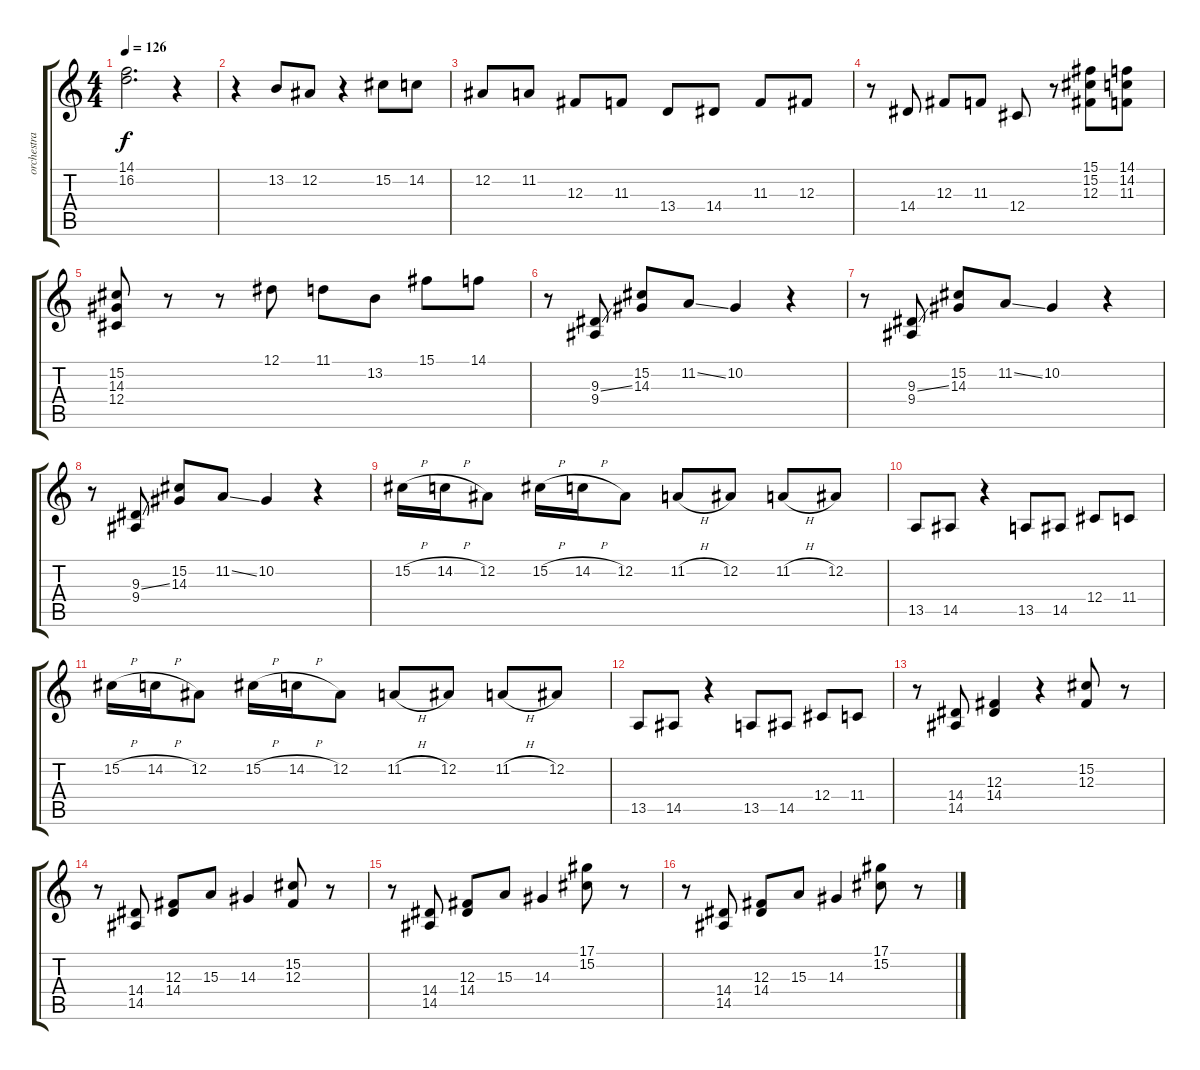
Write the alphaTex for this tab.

\track ("orchestra" "orchestra") {instrument stringensemble1}
\staff {score tabs}
\tuning (Eb4 Bb3 Gb3 Db3 Ab2 Eb2) {hide}
\ts (4 4)
\tempo 126
\clef g2
\ks c
(14.1 16.2).2{d dy f} r.4 |
r.4 13.2.8 12.2.8 r.4 15.2.8 14.2.8 |
12.2.8 11.2.8 12.3.8 11.3.8 13.4.8 14.4.8 11.3.8 12.3.8 |
r.8 14.4.8 12.3.8 11.3.8 12.4.8 r.8 (15.1 15.2 12.3).8 (14.1 14.2 11.3).8 |
(15.2 14.3 12.4).8 r.8 r.8 12.1.8 11.1.8 13.2.8 15.1.8 14.1.8 |
r.8 (9.3{ss} 9.4).8 (15.2 14.3).8 11.2{ss}.8 10.2.4 r.4 |
r.8 (9.3{ss} 9.4).8 (15.2 14.3).8 11.2{ss}.8 10.2.4 r.4 |
r.8 (9.3{ss} 9.4).8 (15.2 14.3).8 11.2{ss}.8 10.2.4 r.4 |
15.2{h}.16 14.2{h}.16 12.2.8 15.2{h}.16 14.2{h}.16 12.2.8 11.2{h}.8 12.2.8 11.2{h}.8 12.2.8 |
13.5.8 14.5.8 r.4 13.5.8 14.5.8 12.4.8 11.4.8 |
15.2{h}.16 14.2{h}.16 12.2.8 15.2{h}.16 14.2{h}.16 12.2.8 11.2{h}.8 12.2.8 11.2{h}.8 12.2.8 |
13.5.8 14.5.8 r.4 13.5.8 14.5.8 12.4.8 11.4.8 |
r.8 (14.4 14.5).8 (12.3 14.4).4 r.4 (15.2 12.3).8 r.8 |
r.8 (14.4 14.5).8 (12.3 14.4).8 15.3.8 14.3.4 (15.2 12.3).8 r.8 |
r.8 (14.4 14.5).8 (12.3 14.4).8 15.3.8 14.3.4 (17.1 15.2).8 r.8 |
r.8 (14.4 14.5).8 (12.3 14.4).8 15.3.8 14.3.4 (17.1 15.2).8 r.8
